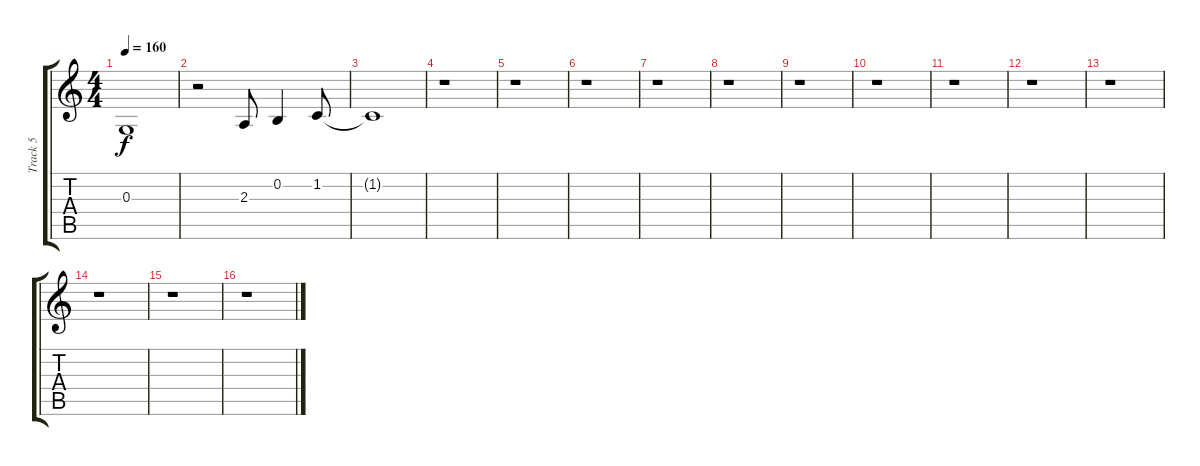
\track ("Track 5" "Track 5") {instrument drawbarorgan}
\staff {score tabs}
\tuning (E4 B3 G3 D3 A2 E2) {hide}
\ts (4 4)
\tempo 160
\clef g2
\ks c
0.3{t}.1{dy f} |
r.2 2.3.8 0.2.4 1.2.8 |
1.2{t}.1 |
r.1 |
r.1 |
r.1 |
r.1 |
r.1 |
r.1 |
r.1 |
r.1 |
r.1 |
r.1 |
r.1 |
r.1 |
r.1
